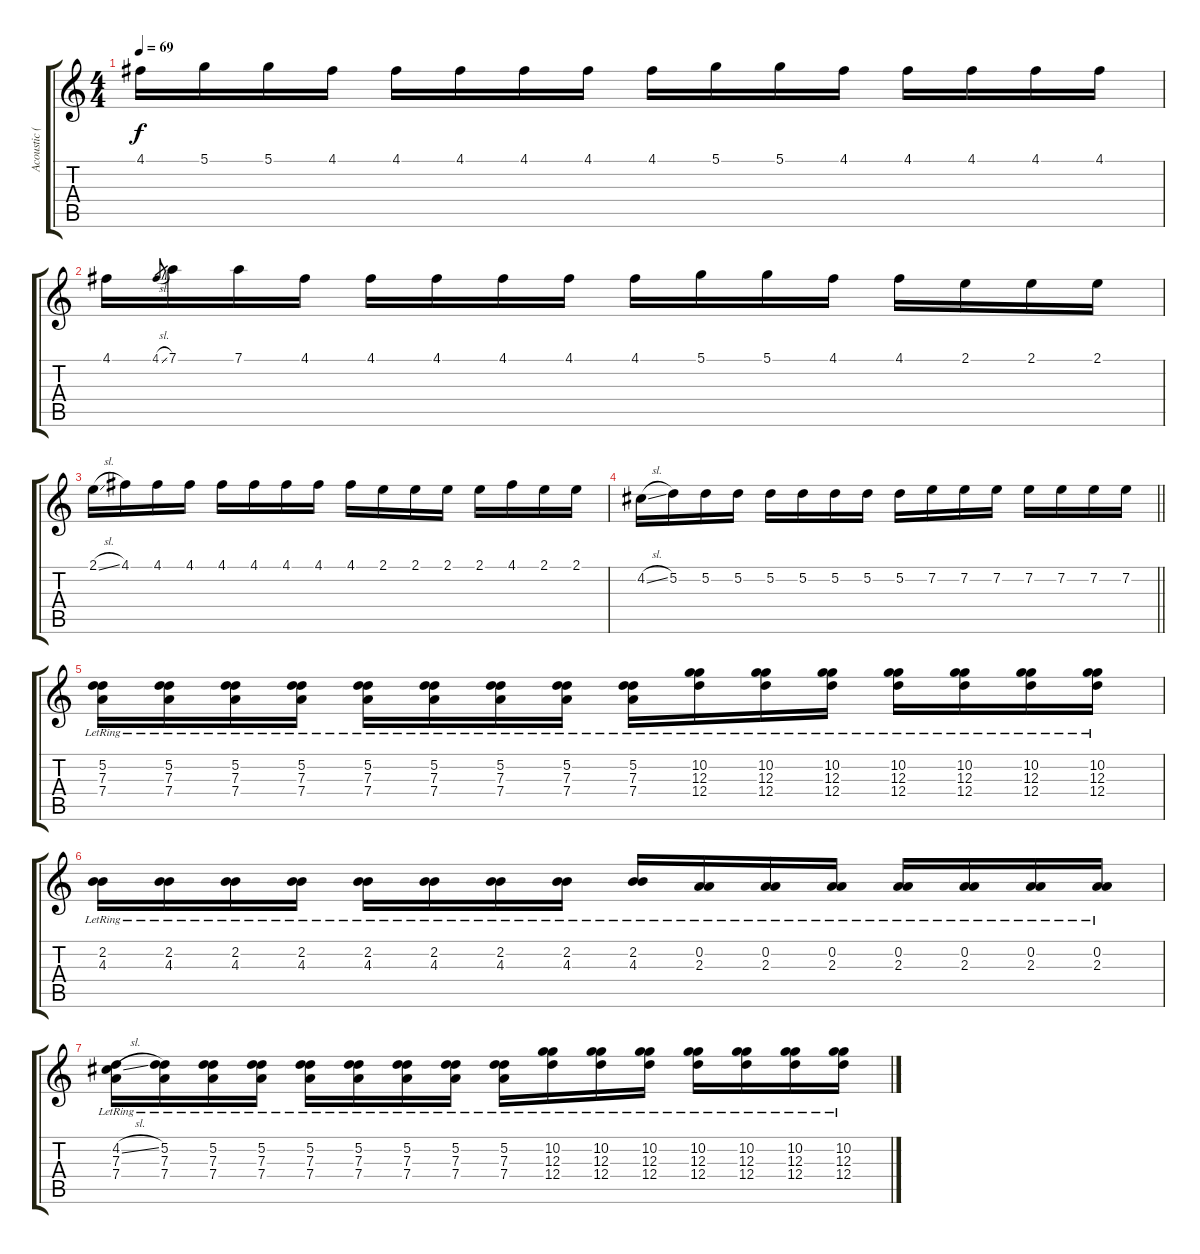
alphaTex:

\track ("Acoustic (Right)" "Acoustic (") {instrument acousticguitarsteel}
\staff {score tabs}
\tuning (D4 A3 G3 D3 A2 D2) {hide}
\ts (4 4)
\tempo 69
\clef g2
\ks c
4.1.16{dy f} 5.1.16 5.1.16 4.1.16 4.1.16 4.1.16 4.1.16 4.1.16 4.1.16 5.1.16 5.1.16 4.1.16 4.1.16 4.1.16 4.1.16 4.1.16 |
4.1.16 4.1{sl}.8{gr} 7.1.16 7.1.16 4.1.16 4.1.16 4.1.16 4.1.16 4.1.16 4.1.16 5.1.16 5.1.16 4.1.16 4.1.16 2.1.16 2.1.16 2.1.16 |
2.1{sl}.16 4.1.16 4.1.16 4.1.16 4.1.16 4.1.16 4.1.16 4.1.16 4.1.16 2.1.16 2.1.16 2.1.16 2.1.16 4.1.16 2.1.16 2.1.16 |
\barLineRight lightlight
4.2{sl}.16 5.2.16 5.2.16 5.2.16 5.2.16 5.2.16 5.2.16 5.2.16 5.2.16 7.2.16 7.2.16 7.2.16 7.2.16 7.2.16 7.2.16 7.2.16 |
(5.2{lr} 7.3{lr} 7.4{lr}).16 (5.2{lr} 7.3{lr} 7.4{lr}).16 (5.2{lr} 7.3{lr} 7.4{lr}).16 (5.2{lr} 7.3{lr} 7.4{lr}).16 (5.2{lr} 7.3{lr} 7.4{lr}).16 (5.2{lr} 7.3{lr} 7.4{lr}).16 (5.2{lr} 7.3{lr} 7.4{lr}).16 (5.2{lr} 7.3{lr} 7.4{lr}).16 (5.2{lr} 7.3{lr} 7.4{lr}).16 (10.2{lr} 12.3{lr} 12.4{lr}).16 (10.2{lr} 12.3{lr} 12.4{lr}).16 (10.2{lr} 12.3{lr} 12.4{lr}).16 (10.2{lr} 12.3{lr} 12.4{lr}).16 (10.2{lr} 12.3{lr} 12.4{lr}).16 (10.2{lr} 12.3{lr} 12.4{lr}).16 (10.2{lr} 12.3{lr} 12.4{lr}).16 |
(2.2{lr} 4.3{lr}).16 (2.2{lr} 4.3{lr}).16 (2.2{lr} 4.3{lr}).16 (2.2{lr} 4.3{lr}).16 (2.2{lr} 4.3{lr}).16 (2.2{lr} 4.3{lr}).16 (2.2{lr} 4.3{lr}).16 (2.2{lr} 4.3{lr}).16 (2.2{lr} 4.3{lr}).16 (0.2{lr} 2.3{lr}).16 (0.2{lr} 2.3{lr}).16 (0.2{lr} 2.3{lr}).16 (0.2{lr} 2.3{lr}).16 (0.2{lr} 2.3{lr}).16 (0.2{lr} 2.3{lr}).16 (0.2{lr} 2.3{lr}).16 |
(4.2{sl lr} 7.3{lr} 7.4{lr}).16 (5.2{lr} 7.3{lr} 7.4{lr}).16 (5.2{lr} 7.3{lr} 7.4{lr}).16 (5.2{lr} 7.3{lr} 7.4{lr}).16 (5.2{lr} 7.3{lr} 7.4{lr}).16 (5.2{lr} 7.3{lr} 7.4{lr}).16 (5.2{lr} 7.3{lr} 7.4{lr}).16 (5.2{lr} 7.3{lr} 7.4{lr}).16 (5.2{lr} 7.3{lr} 7.4{lr}).16 (10.2{lr} 12.3{lr} 12.4{lr}).16 (10.2{lr} 12.3{lr} 12.4{lr}).16 (10.2{lr} 12.3{lr} 12.4{lr}).16 (10.2{lr} 12.3{lr} 12.4{lr}).16 (10.2{lr} 12.3{lr} 12.4{lr}).16 (10.2{lr} 12.3{lr} 12.4{lr}).16 (10.2{lr} 12.3{lr} 12.4{lr}).16
